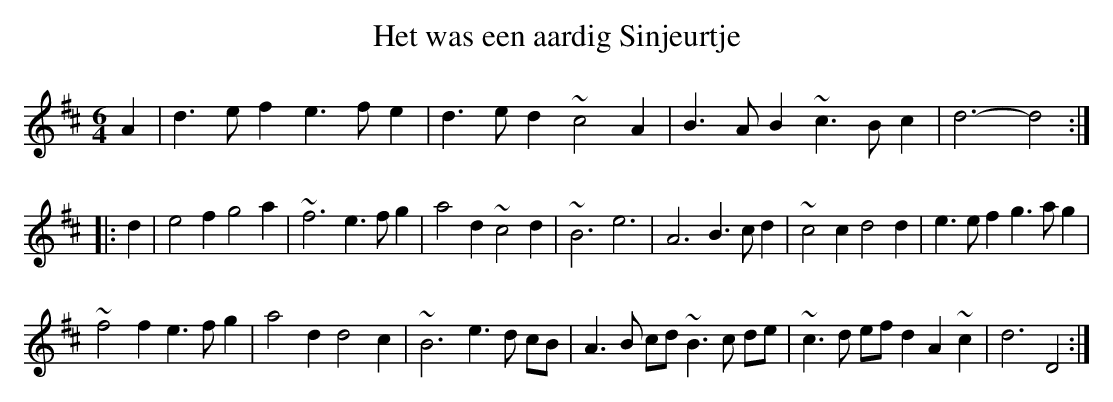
X:1
T:Het was een aardig Sinjeurtje
M:6/4
K:Dmaj
A2|d3ef2e3fe2|d3ed2~c4A2|B3AB2~c3Bc2|d6-d4:|
|:d2|e4f2g4a2|~f6e3fg2|a4d2~c4d2|~B6e6|A6B3cd2|~c4c2d4d2|e3ef2g3ag2|
~f4f2e3fg2|a4d2d4c2|~B6e3d cB|A3B cd~B3c de|~c3d efd2A2~c2|d6D4:|
